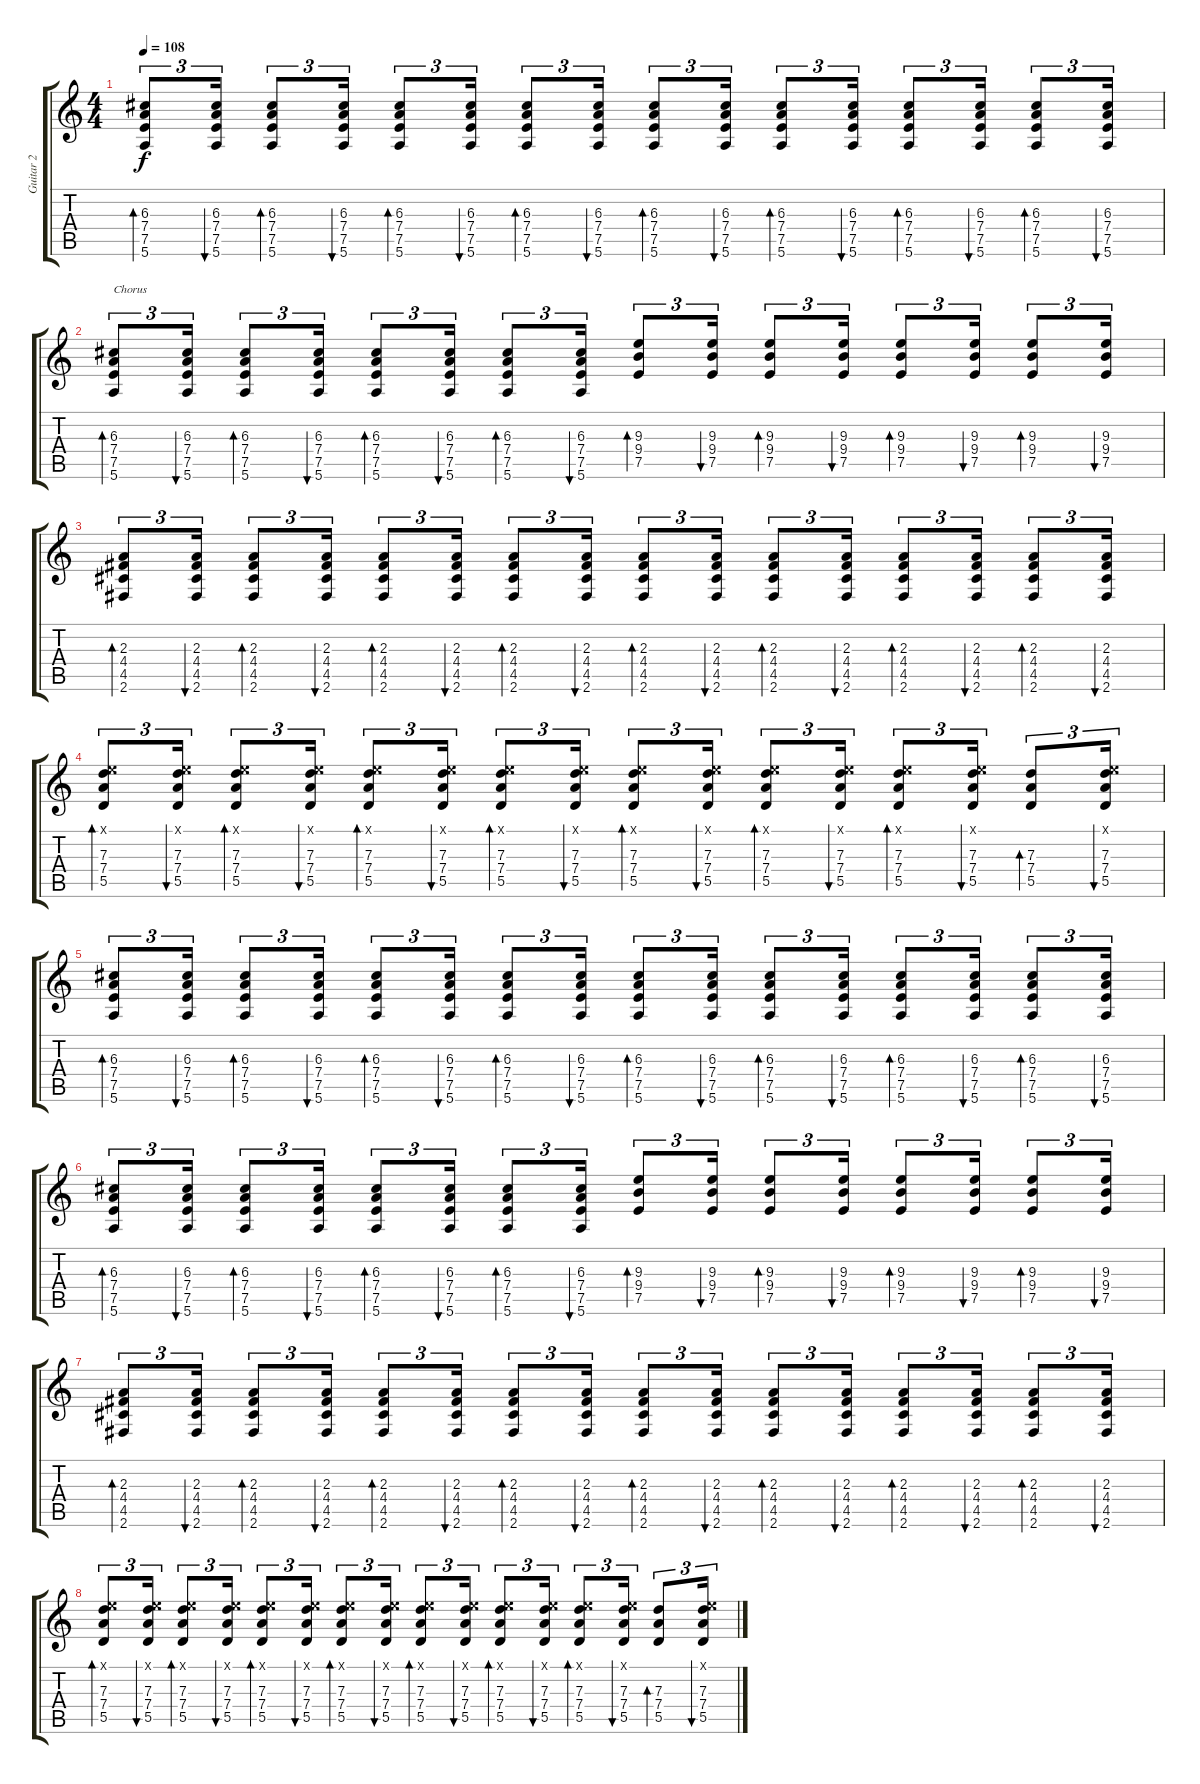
\track ("Guitar 2" "Guitar 2") {instrument distortionguitar}
\staff {score tabs}
\tuning (E4 B3 G3 D3 A2 E2) {hide}
\ts (4 4)
\tempo 108
\clef g2
\ks c
(6.3 7.4 7.5 5.6).8{tu (3 2) bd 30 dy f} (6.3 7.4 7.5 5.6).16{tu (3 2) bu 60} (6.3 7.4 7.5 5.6).8{tu (3 2) bd 60} (6.3 7.4 7.5 5.6).16{tu (3 2) bu 60} (6.3 7.4 7.5 5.6).8{tu (3 2) bd 60} (6.3 7.4 7.5 5.6).16{tu (3 2) bu 60} (6.3 7.4 7.5 5.6).8{tu (3 2) bd 60} (6.3 7.4 7.5 5.6).16{tu (3 2) bu 60} (6.3 7.4 7.5 5.6).8{tu (3 2) bd 60} (6.3 7.4 7.5 5.6).16{tu (3 2) bu 60} (6.3 7.4 7.5 5.6).8{tu (3 2) bd 60} (6.3 7.4 7.5 5.6).16{tu (3 2) bu 60} (6.3 7.4 7.5 5.6).8{tu (3 2) bd 60} (6.3 7.4 7.5 5.6).16{tu (3 2) bu 60} (6.3 7.4 7.5 5.6).8{tu (3 2) bd 60} (6.3 7.4 7.5 5.6).16{tu (3 2) bu 60} |
(6.3 7.4 7.5 5.6).8{tu (3 2) bd 30 txt "Chorus"} (6.3 7.4 7.5 5.6).16{tu (3 2) bu 60} (6.3 7.4 7.5 5.6).8{tu (3 2) bd 60} (6.3 7.4 7.5 5.6).16{tu (3 2) bu 60} (6.3 7.4 7.5 5.6).8{tu (3 2) bd 60} (6.3 7.4 7.5 5.6).16{tu (3 2) bu 60} (6.3 7.4 7.5 5.6).8{tu (3 2) bd 60} (6.3 7.4 7.5 5.6).16{tu (3 2) bu 60} (9.3 9.4 7.5).8{tu (3 2) bd 60} (9.3 9.4 7.5).16{tu (3 2) bu 60} (9.3 9.4 7.5).8{tu (3 2) bd 60} (9.3 9.4 7.5).16{tu (3 2) bu 60} (9.3 9.4 7.5).8{tu (3 2) bd 60} (9.3 9.4 7.5).16{tu (3 2) bu 60} (9.3 9.4 7.5).8{tu (3 2) bd 60} (9.3 9.4 7.5).16{tu (3 2) bu 60} |
(2.3 4.4 4.5 2.6).8{tu (3 2) bd 30} (2.3 4.4 4.5 2.6).16{tu (3 2) bu 60} (2.3 4.4 4.5 2.6).8{tu (3 2) bd 60} (2.3 4.4 4.5 2.6).16{tu (3 2) bu 60} (2.3 4.4 4.5 2.6).8{tu (3 2) bd 60} (2.3 4.4 4.5 2.6).16{tu (3 2) bu 60} (2.3 4.4 4.5 2.6).8{tu (3 2) bd 60} (2.3 4.4 4.5 2.6).16{tu (3 2) bu 60} (2.3 4.4 4.5 2.6).8{tu (3 2) bd 60} (2.3 4.4 4.5 2.6).16{tu (3 2) bu 60} (2.3 4.4 4.5 2.6).8{tu (3 2) bd 60} (2.3 4.4 4.5 2.6).16{tu (3 2) bu 60} (2.3 4.4 4.5 2.6).8{tu (3 2) bd 60} (2.3 4.4 4.5 2.6).16{tu (3 2) bu 60} (2.3 4.4 4.5 2.6).8{tu (3 2) bd 60} (2.3 4.4 4.5 2.6).16{tu (3 2) bu 60} |
(0.1{x} 7.3 7.4 5.5).8{tu (3 2) bd 30} (0.1{x} 7.3 7.4 5.5).16{tu (3 2) bu 60} (0.1{x} 7.3 7.4 5.5).8{tu (3 2) bd 60} (0.1{x} 7.3 7.4 5.5).16{tu (3 2) bu 60} (0.1{x} 7.3 7.4 5.5).8{tu (3 2) bd 60} (0.1{x} 7.3 7.4 5.5).16{tu (3 2) bu 60} (0.1{x} 7.3 7.4 5.5).8{tu (3 2) bd 60} (0.1{x} 7.3 7.4 5.5).16{tu (3 2) bu 60} (0.1{x} 7.3 7.4 5.5).8{tu (3 2) bd 60} (0.1{x} 7.3 7.4 5.5).16{tu (3 2) bu 60} (0.1{x} 7.3 7.4 5.5).8{tu (3 2) bd 60} (0.1{x} 7.3 7.4 5.5).16{tu (3 2) bu 60} (0.1{x} 7.3 7.4 5.5).8{tu (3 2) bd 60} (0.1{x} 7.3 7.4 5.5).16{tu (3 2) bu 60} (7.3 7.4 5.5).8{tu (3 2) bd 60} (0.1{x} 7.3 7.4 5.5).16{tu (3 2) bu 60} |
(6.3 7.4 7.5 5.6).8{tu (3 2) bd 30} (6.3 7.4 7.5 5.6).16{tu (3 2) bu 60} (6.3 7.4 7.5 5.6).8{tu (3 2) bd 60} (6.3 7.4 7.5 5.6).16{tu (3 2) bu 60} (6.3 7.4 7.5 5.6).8{tu (3 2) bd 60} (6.3 7.4 7.5 5.6).16{tu (3 2) bu 60} (6.3 7.4 7.5 5.6).8{tu (3 2) bd 60} (6.3 7.4 7.5 5.6).16{tu (3 2) bu 60} (6.3 7.4 7.5 5.6).8{tu (3 2) bd 60} (6.3 7.4 7.5 5.6).16{tu (3 2) bu 60} (6.3 7.4 7.5 5.6).8{tu (3 2) bd 60} (6.3 7.4 7.5 5.6).16{tu (3 2) bu 60} (6.3 7.4 7.5 5.6).8{tu (3 2) bd 60} (6.3 7.4 7.5 5.6).16{tu (3 2) bu 60} (6.3 7.4 7.5 5.6).8{tu (3 2) bd 60} (6.3 7.4 7.5 5.6).16{tu (3 2) bu 60} |
(6.3 7.4 7.5 5.6).8{tu (3 2) bd 30} (6.3 7.4 7.5 5.6).16{tu (3 2) bu 60} (6.3 7.4 7.5 5.6).8{tu (3 2) bd 60} (6.3 7.4 7.5 5.6).16{tu (3 2) bu 60} (6.3 7.4 7.5 5.6).8{tu (3 2) bd 60} (6.3 7.4 7.5 5.6).16{tu (3 2) bu 60} (6.3 7.4 7.5 5.6).8{tu (3 2) bd 60} (6.3 7.4 7.5 5.6).16{tu (3 2) bu 60} (9.3 9.4 7.5).8{tu (3 2) bd 60} (9.3 9.4 7.5).16{tu (3 2) bu 60} (9.3 9.4 7.5).8{tu (3 2) bd 60} (9.3 9.4 7.5).16{tu (3 2) bu 60} (9.3 9.4 7.5).8{tu (3 2) bd 60} (9.3 9.4 7.5).16{tu (3 2) bu 60} (9.3 9.4 7.5).8{tu (3 2) bd 60} (9.3 9.4 7.5).16{tu (3 2) bu 60} |
(2.3 4.4 4.5 2.6).8{tu (3 2) bd 30} (2.3 4.4 4.5 2.6).16{tu (3 2) bu 60} (2.3 4.4 4.5 2.6).8{tu (3 2) bd 60} (2.3 4.4 4.5 2.6).16{tu (3 2) bu 60} (2.3 4.4 4.5 2.6).8{tu (3 2) bd 60} (2.3 4.4 4.5 2.6).16{tu (3 2) bu 60} (2.3 4.4 4.5 2.6).8{tu (3 2) bd 60} (2.3 4.4 4.5 2.6).16{tu (3 2) bu 60} (2.3 4.4 4.5 2.6).8{tu (3 2) bd 60} (2.3 4.4 4.5 2.6).16{tu (3 2) bu 60} (2.3 4.4 4.5 2.6).8{tu (3 2) bd 60} (2.3 4.4 4.5 2.6).16{tu (3 2) bu 60} (2.3 4.4 4.5 2.6).8{tu (3 2) bd 60} (2.3 4.4 4.5 2.6).16{tu (3 2) bu 60} (2.3 4.4 4.5 2.6).8{tu (3 2) bd 60} (2.3 4.4 4.5 2.6).16{tu (3 2) bu 60} |
(0.1{x} 7.3 7.4 5.5).8{tu (3 2) bd 30} (0.1{x} 7.3 7.4 5.5).16{tu (3 2) bu 60} (0.1{x} 7.3 7.4 5.5).8{tu (3 2) bd 60} (0.1{x} 7.3 7.4 5.5).16{tu (3 2) bu 60} (0.1{x} 7.3 7.4 5.5).8{tu (3 2) bd 60} (0.1{x} 7.3 7.4 5.5).16{tu (3 2) bu 60} (0.1{x} 7.3 7.4 5.5).8{tu (3 2) bd 60} (0.1{x} 7.3 7.4 5.5).16{tu (3 2) bu 60} (0.1{x} 7.3 7.4 5.5).8{tu (3 2) bd 60} (0.1{x} 7.3 7.4 5.5).16{tu (3 2) bu 60} (0.1{x} 7.3 7.4 5.5).8{tu (3 2) bd 60} (0.1{x} 7.3 7.4 5.5).16{tu (3 2) bu 60} (0.1{x} 7.3 7.4 5.5).8{tu (3 2) bd 60} (0.1{x} 7.3 7.4 5.5).16{tu (3 2) bu 60} (7.3 7.4 5.5).8{tu (3 2) bd 60} (0.1{x} 7.3 7.4 5.5).16{tu (3 2) bu 60}
